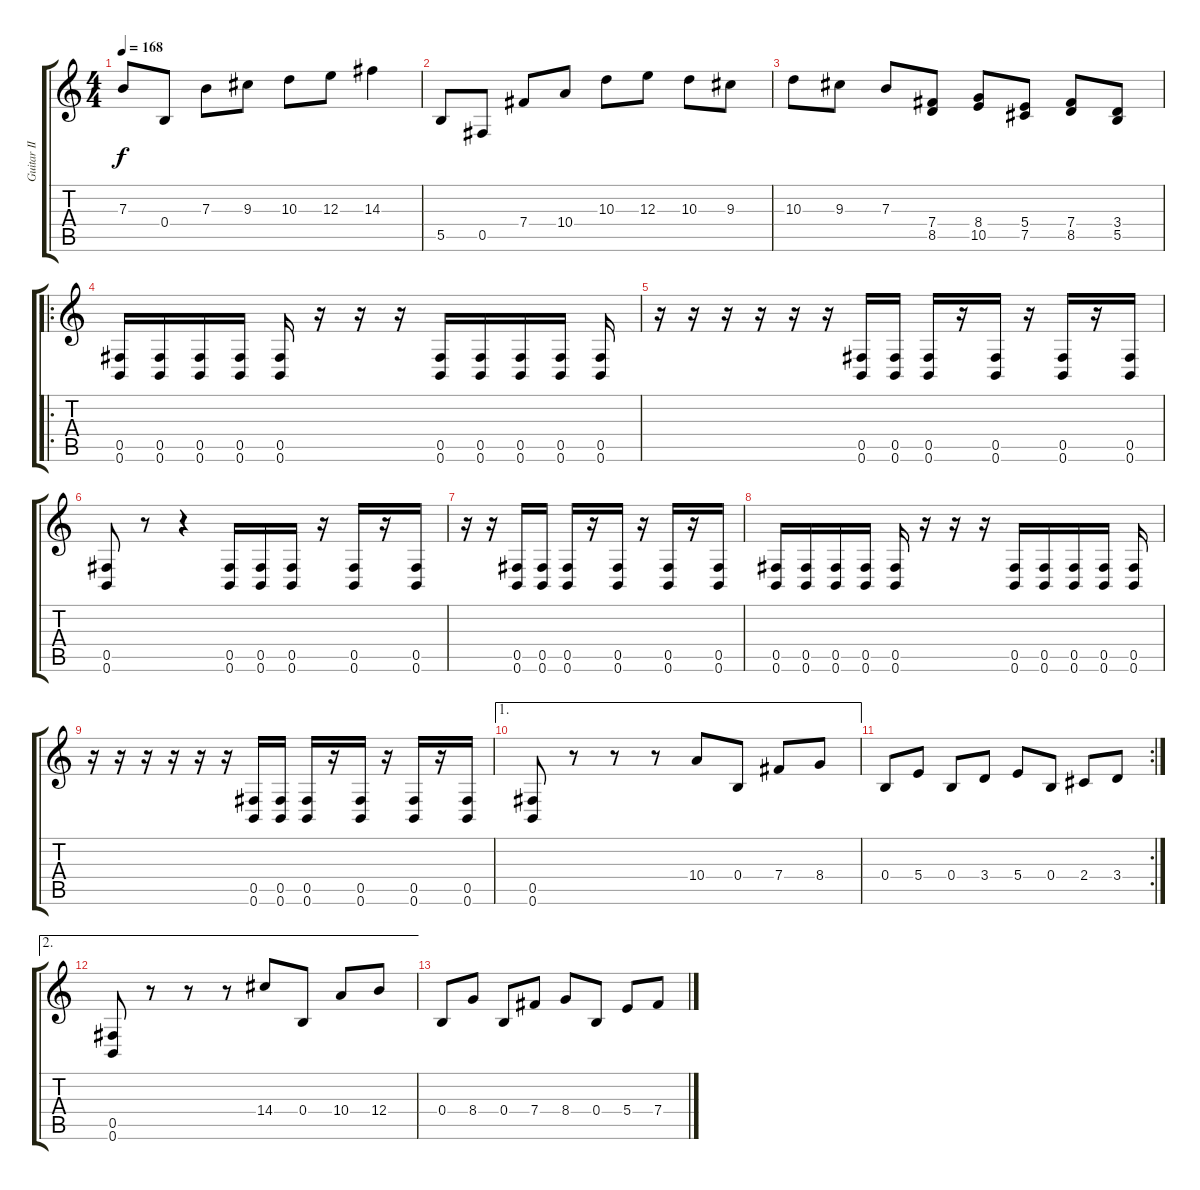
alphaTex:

\track ("Guitar II" "Guitar II") {instrument distortionguitar}
\staff {score tabs}
\tuning (Db4 Ab3 E3 B2 Gb2 B1) {hide}
\ts (4 4)
\tempo 168
\clef g2
\ks c
7.3.8{dy f} 0.4.8 7.3.8 9.3.8 10.3.8 12.3.8 14.3.4 |
5.5.8 0.5.8 7.4.8 10.4.8 10.3.8 12.3.8 10.3.8 9.3.8 |
10.3.8 9.3.8 7.3.8 (7.4 8.5).8 (8.4 10.5).8 (5.4 7.5).8 (7.4 8.5).8 (3.4 5.5).8 |
\ro
(0.5 0.6).16 (0.5 0.6).16 (0.5 0.6).16 (0.5 0.6).16 (0.5 0.6).16 r.16 r.16 r.16 (0.5 0.6).16 (0.5 0.6).16 (0.5 0.6).16 (0.5 0.6).16 (0.5 0.6).16 |
r.16 r.16 r.16 r.16 r.16 r.16 (0.5 0.6).16 (0.5 0.6).16 (0.5 0.6).16 r.16 (0.5 0.6).16 r.16 (0.5 0.6).16 r.16 (0.5 0.6).16 |
(0.5 0.6).8 r.8 r.4 (0.5 0.6).16 (0.5 0.6).16 (0.5 0.6).16 r.16 (0.5 0.6).16 r.16 (0.5 0.6).16 |
r.16 r.16 (0.5 0.6).16 (0.5 0.6).16 (0.5 0.6).16 r.16 (0.5 0.6).16 r.16 (0.5 0.6).16 r.16 (0.5 0.6).16 |
(0.5 0.6).16 (0.5 0.6).16 (0.5 0.6).16 (0.5 0.6).16 (0.5 0.6).16 r.16 r.16 r.16 (0.5 0.6).16 (0.5 0.6).16 (0.5 0.6).16 (0.5 0.6).16 (0.5 0.6).16 |
r.16 r.16 r.16 r.16 r.16 r.16 (0.5 0.6).16 (0.5 0.6).16 (0.5 0.6).16 r.16 (0.5 0.6).16 r.16 (0.5 0.6).16 r.16 (0.5 0.6).16 |
\ae 1
(0.5 0.6).8 r.8 r.8 r.8 10.4.8 0.4.8 7.4.8 8.4.8 |
\rc 2
0.4.8 5.4.8 0.4.8 3.4.8 5.4.8 0.4.8 2.4.8 3.4.8 |
\ae 2
(0.5 0.6).8 r.8 r.8 r.8 14.4.8 0.4.8 10.4.8 12.4.8 |
0.4.8 8.4.8 0.4.8 7.4.8 8.4.8 0.4.8 5.4.8 7.4.8
